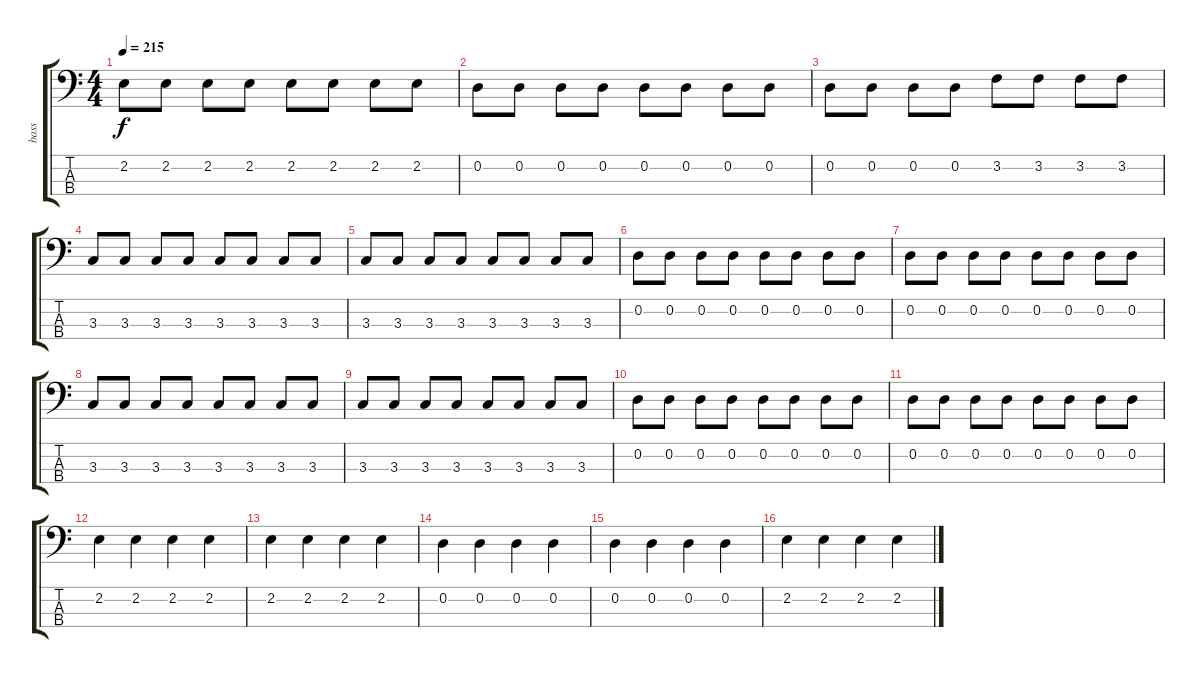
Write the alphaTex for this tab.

\track ("bass" "bass") {instrument slapbass1}
\staff {score tabs}
\tuning (G2 D2 A1 E1) {hide}
\ts (4 4)
\tempo 215
\clef f4
\ks c
2.2.8{dy f} 2.2.8 2.2.8 2.2.8 2.2.8 2.2.8 2.2.8 2.2.8 |
0.2.8 0.2.8 0.2.8 0.2.8 0.2.8 0.2.8 0.2.8 0.2.8 |
0.2.8 0.2.8 0.2.8 0.2.8 3.2.8 3.2.8 3.2.8 3.2.8 |
3.3.8 3.3.8 3.3.8 3.3.8 3.3.8 3.3.8 3.3.8 3.3.8 |
3.3.8 3.3.8 3.3.8 3.3.8 3.3.8 3.3.8 3.3.8 3.3.8 |
0.2.8 0.2.8 0.2.8 0.2.8 0.2.8 0.2.8 0.2.8 0.2.8 |
0.2.8 0.2.8 0.2.8 0.2.8 0.2.8 0.2.8 0.2.8 0.2.8 |
3.3.8 3.3.8 3.3.8 3.3.8 3.3.8 3.3.8 3.3.8 3.3.8 |
3.3.8 3.3.8 3.3.8 3.3.8 3.3.8 3.3.8 3.3.8 3.3.8 |
0.2.8 0.2.8 0.2.8 0.2.8 0.2.8 0.2.8 0.2.8 0.2.8 |
0.2.8 0.2.8 0.2.8 0.2.8 0.2.8 0.2.8 0.2.8 0.2.8 |
2.2.4 2.2.4 2.2.4 2.2.4 |
2.2.4 2.2.4 2.2.4 2.2.4 |
0.2.4 0.2.4 0.2.4 0.2.4 |
0.2.4 0.2.4 0.2.4 0.2.4 |
2.2.4 2.2.4 2.2.4 2.2.4
